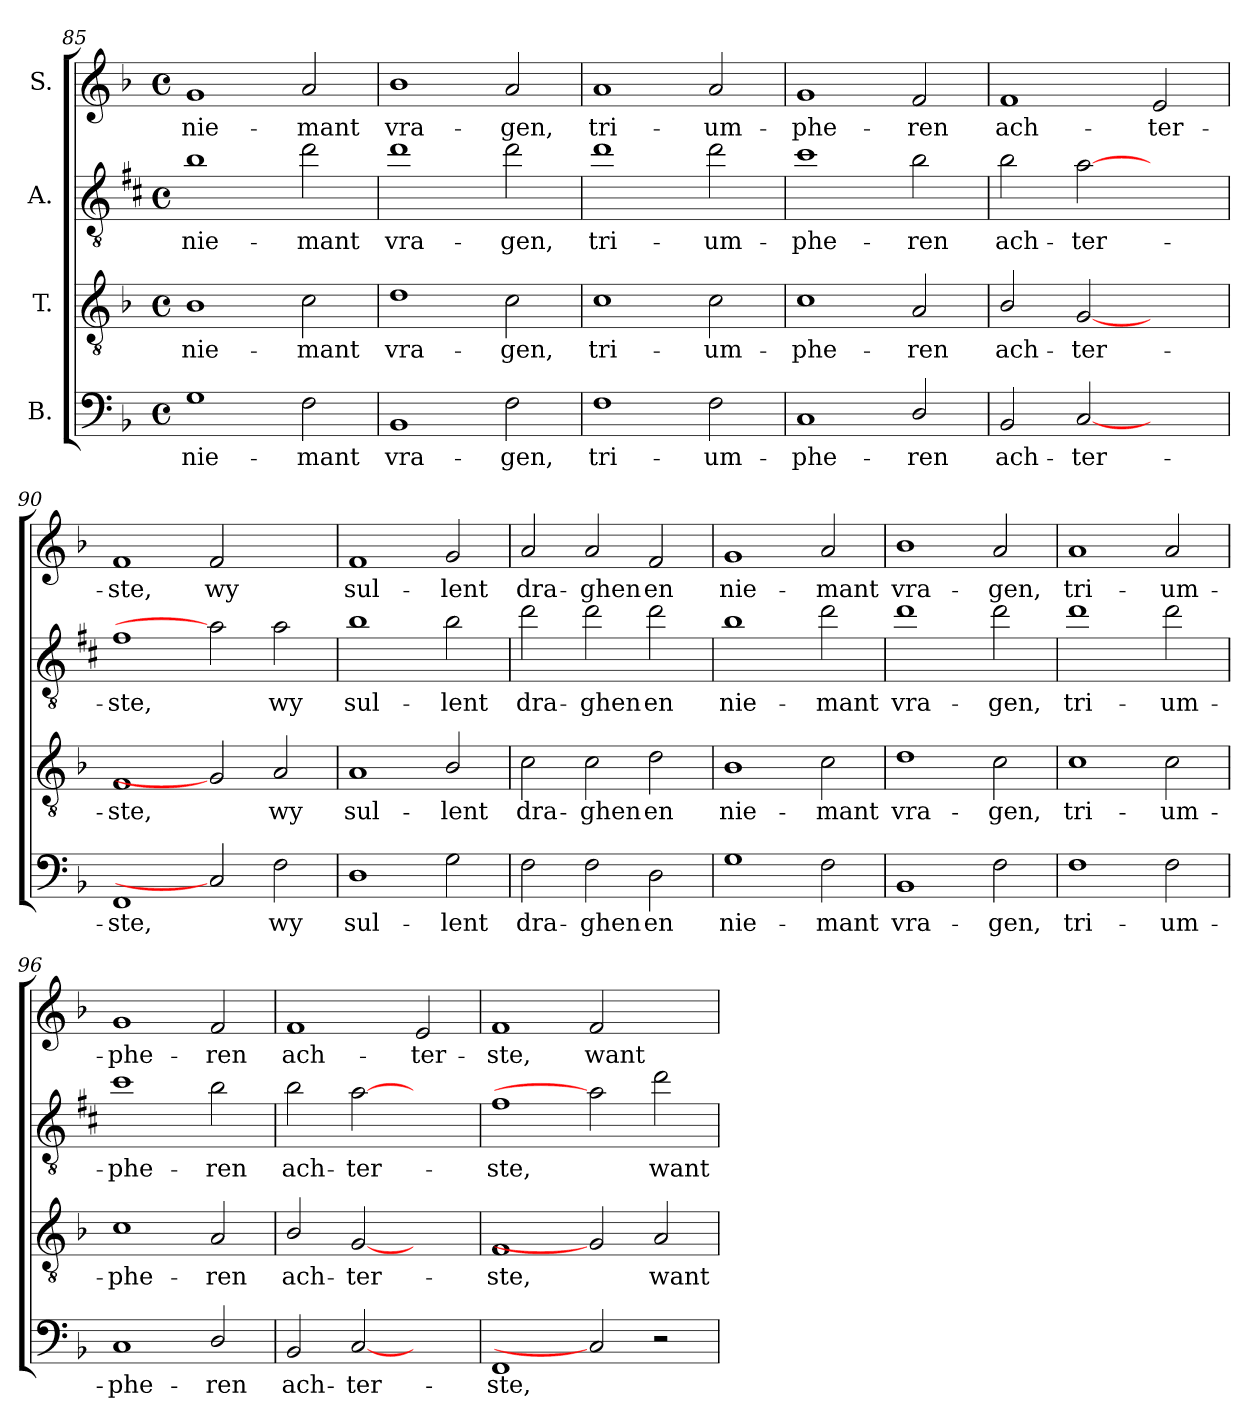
**kern	**text	**kern	**text	**kern	**text	**kern	**text
*part4	*part4	*part3	*part3	*part2	*part2	*part1	*part1
*staff4	*staff4	*staff3	*staff3	*staff2	*staff2	*staff1	*staff1
*I"B.	*	*I"T.	*	*I"A.	*	*I"S.	*
*clefF4	*	*clefGv2	*	*clefGv2	*	*clefG2	*
*	*	*ITrd-7c-12	*	*ITrd5c9	*	*	*
*k[b-]	*	*k[b-]	*	*k[b-]	*	*k[b-]	*
*F:	*	*F:	*	*F:	*	*F:	*
*M4/4	*	*M4/4	*	*M4/4	*	*M4/4	*
*met(c)	*	*met(c)	*	*met(c)	*	*met(c)	*
=85	=85	=85	=85	=85	=85	=85	=85
1G	nie-	1b-	nie-	1d	nie-	1g	nie-
2F\	-mant	2cc\	-mant	2f\	-mant	2a/	-mant
=86	=86	=86	=86	=86	=86	=86	=86
1BB-	vra-	1dd	vra-	1f	vra-	1b-	vra-
2F\	-gen,	2cc\	-gen,	2f\	-gen,	2a/	-gen,
=87	=87	=87	=87	=87	=87	=87	=87
1F	tri-	1cc	tri-	1f	tri-	1a	tri-
2F\	-um-	2cc\	-um-	2f\	-um-	2a/	-um-
=88	=88	=88	=88	=88	=88	=88	=88
1C	-phe-	1cc	-phe-	1e	-phe-	1g	-phe-
2D/	-ren	2a/	-ren	2d\	-ren	2f/	-ren
=89	=89	=89	=89	=89	=89	=89	=89
2BB-/	ach-	2b-/	ach-	2d\	ach-	1f	ach-
[2C	-ter-	[2g	-ter-	[2c	-ter-	.	.
2ryy	.	2ryy	.	2ryy	.	2e/	-ter-
!!LO:LB:g=z
=90	=90	=90	=90	=90	=90	=90	=90
1FF	-ste,	1f	-ste,	1A	-ste,	1f	-ste,
2C]	.	2g]	.	2c]	.	2f/	wy
2F\	wy	2a/	wy	2c\	wy	2ryy	.
=91	=91	=91	=91	=91	=91	=91	=91
1D	sul-	1a	sul-	1d	sul-	1f	sul-
2G\	-lent	2b-/	-lent	2d\	-lent	2g/	-lent
=92	=92	=92	=92	=92	=92	=92	=92
2F\	dra-	2cc\	dra-	2f\	dra-	2a/	dra-
2F\	-ghen	2cc\	-ghen	2f\	-ghen	2a/	-ghen
2D\	en	2dd\	en	2f\	en	2f/	en
=93	=93	=93	=93	=93	=93	=93	=93
1G	nie-	1b-	nie-	1d	nie-	1g	nie-
2F\	-mant	2cc\	-mant	2f\	-mant	2a/	-mant
=94	=94	=94	=94	=94	=94	=94	=94
1BB-	vra-	1dd	vra-	1f	vra-	1b-	vra-
2F\	-gen,	2cc\	-gen,	2f\	-gen,	2a/	-gen,
=95	=95	=95	=95	=95	=95	=95	=95
1F	tri-	1cc	tri-	1f	tri-	1a	tri-
2F\	-um-	2cc\	-um-	2f\	-um-	2a/	-um-
=96	=96	=96	=96	=96	=96	=96	=96
1C	-phe-	1cc	-phe-	1e	-phe-	1g	-phe-
2D/	-ren	2a/	-ren	2d\	-ren	2f/	-ren
!!LO:LB:g=z
=97	=97	=97	=97	=97	=97	=97	=97
2BB-/	ach-	2b-/	ach-	2d\	ach-	1f	ach-
[2C	-ter-	[2g	-ter-	[2c	-ter-	.	.
2ryy	.	2ryy	.	2ryy	.	2e/	-ter-
=98	=98	=98	=98	=98	=98	=98	=98
1FF	-ste,	1f	-ste,	1A	-ste,	1f	-ste,
2C]	.	2g]	.	2c]	.	2f/	want
2r	.	2a/	want	2f\	want	2ryy	.
=	=	=	=	=	=	=	=
*-	*-	*-	*-	*-	*-	*-	*-
